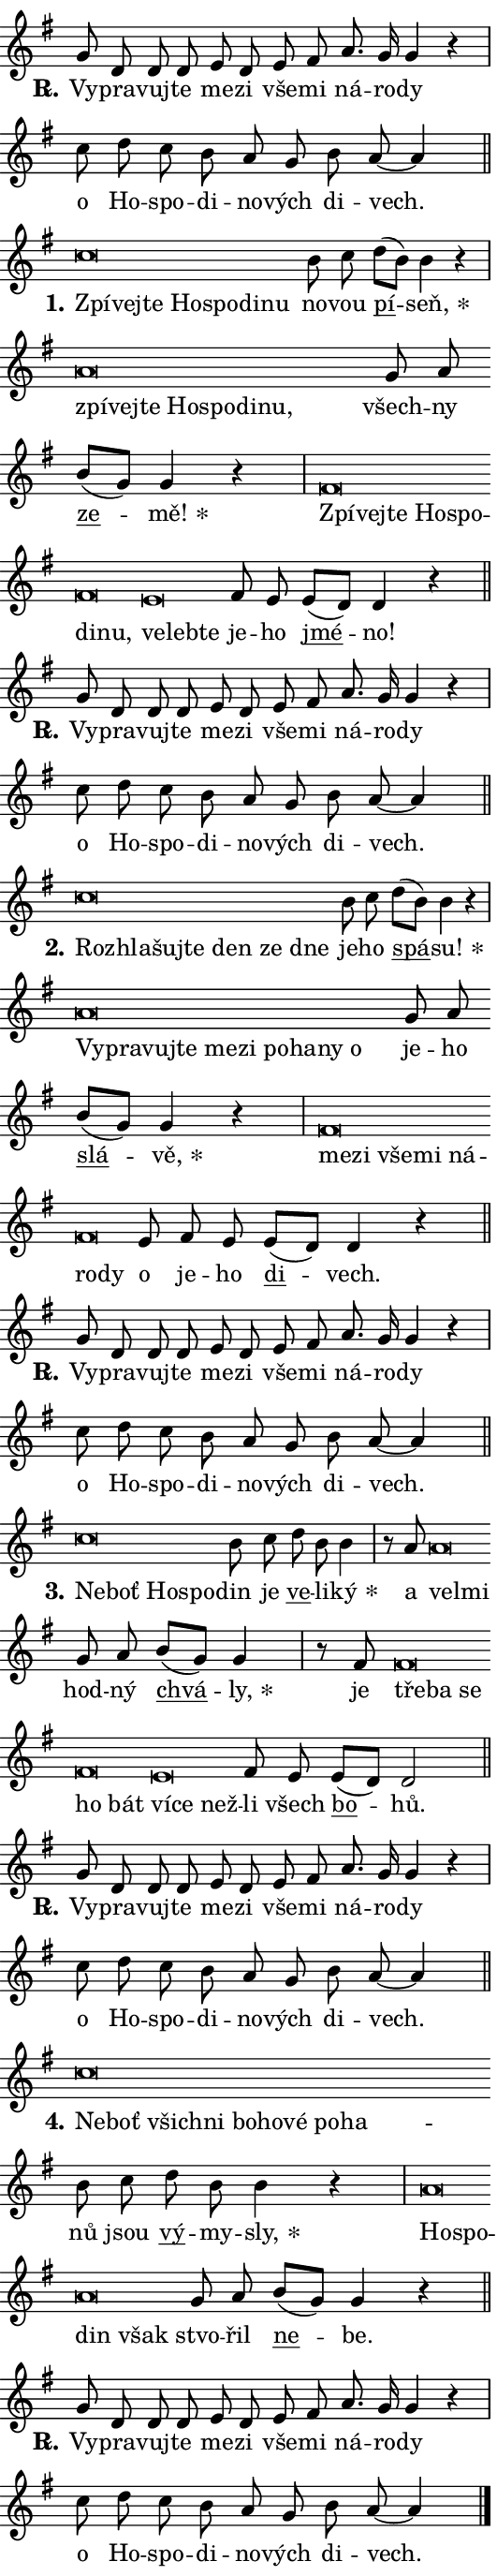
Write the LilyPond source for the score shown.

\version "2.24.0"
\header { tagline = "" }
\paper {
  indent = 0\cm
  top-margin = 0\cm
  right-margin = 0.13\cm % to fit lyric hyphens
  bottom-margin = 0\cm
  left-margin = 0\cm
  paper-width = 9\cm
  page-breaking = #ly:one-page-breaking
  system-system-spacing.basic-distance = #11
  score-system-spacing.basic-distance = #11
  ragged-last = ##f
}


%% Author: Thomas Morley
%% https://lists.gnu.org/archive/html/lilypond-user/2020-05/msg00002.html
#(define (line-position grob)
"Returns position of @var[grob} in current system:
   @code{'start}, if at first time-step
   @code{'end}, if at last time-step
   @code{'middle} otherwise
"
  (let* ((col (ly:item-get-column grob))
         (ln (ly:grob-object col 'left-neighbor))
         (rn (ly:grob-object col 'right-neighbor))
         (col-to-check-left (if (ly:grob? ln) ln col))
         (col-to-check-right (if (ly:grob? rn) rn col))
         (break-dir-left
           (and
             (ly:grob-property col-to-check-left 'non-musical #f)
             (ly:item-break-dir col-to-check-left)))
         (break-dir-right
           (and
             (ly:grob-property col-to-check-right 'non-musical #f)
             (ly:item-break-dir col-to-check-right))))
        (cond ((eqv? 1 break-dir-left) 'start)
              ((eqv? -1 break-dir-right) 'end)
              (else 'middle))))

#(define (tranparent-at-line-position vctor)
  (lambda (grob)
  "Relying on @code{line-position} select the relevant enry from @var{vctor}.
Used to determine transparency,"
    (case (line-position grob)
      ((end) (not (vector-ref vctor 0)))
      ((middle) (not (vector-ref vctor 1)))
      ((start) (not (vector-ref vctor 2))))))

noteHeadBreakVisibility =
#(define-music-function (break-visibility)(vector?)
"Makes @code{NoteHead}s transparent relying on @var{break-visibility}"
#{
  \override NoteHead.transparent =
    #(tranparent-at-line-position break-visibility)
#})

#(define delete-ledgers-for-transparent-note-heads
  (lambda (grob)
    "Reads whether a @code{NoteHead} is transparent.
If so this @code{NoteHead} is removed from @code{'note-heads} from
@var{grob}, which is supposed to be @code{LedgerLineSpanner}.
As a result ledgers are not printed for this @code{NoteHead}"
    (let* ((nhds-array (ly:grob-object grob 'note-heads))
           (nhds-list
             (if (ly:grob-array? nhds-array)
                 (ly:grob-array->list nhds-array)
                 '()))
           ;; Relies on the transparent-property being done before
           ;; Staff.LedgerLineSpanner.after-line-breaking is executed.
           ;; This is fragile ...
           (to-keep
             (remove
               (lambda (nhd)
                 (ly:grob-property nhd 'transparent #f))
               nhds-list)))
      ;; TODO find a better method to iterate over grob-arrays, similiar
      ;; to filter/remove etc for lists
      ;; For now rebuilt from scratch
      (set! (ly:grob-object grob 'note-heads)  '())
      (for-each
        (lambda (nhd)
          (ly:pointer-group-interface::add-grob grob 'note-heads nhd))
        to-keep))))

squashNotes = {
  \override NoteHead.X-extent = #'(-0.2 . 0.2)
  \override NoteHead.Y-extent = #'(-0.75 . 0)
  \override NoteHead.stencil =
    #(lambda (grob)
       (let ((pos (ly:grob-property grob 'staff-position)))
         (begin
           (if (< pos -7) (display "ERROR: Lower brevis then expected\n") (display ""))
           (if (<= pos -6) ly:text-interface::print ly:note-head::print))))
}
unSquashNotes = {
  \revert NoteHead.X-extent
  \revert NoteHead.Y-extent
  \revert NoteHead.stencil
}

hideNotes = \noteHeadBreakVisibility #begin-of-line-visible
unHideNotes = \noteHeadBreakVisibility #all-visible

% work-around for resetting accidentals
% https://lilypond.org/doc/v2.23/Documentation/notation/displaying-rhythms#unmetered-music
cadenzaMeasure = {
  \cadenzaOff
  \partial 1024 s1024
  \cadenzaOn
}

#(define-markup-command (accent layout props text) (markup?)
  "Underline accented syllable"
  (interpret-markup layout props
    #{\markup \override #'(offset . 4.3) \underline { #text }#}))

responsum = \markup \concat {
  "R" \hspace #-1.05 \path #0.1 #'((moveto 0 0.07) (lineto 0.9 0.8)) \hspace #0.05 "."
}

spaceSize = #0.6828661417322834 % exact space size for TeX Gyre Schola

\layout {
  \context {
    \Staff
    \remove "Time_signature_engraver"
    \override LedgerLineSpanner.after-line-breaking = #delete-ledgers-for-transparent-note-heads
  }
  \context {
    \Lyrics {
      \override LyricSpace.minimum-distance = \spaceSize
      \override LyricText.font-name = #"TeX Gyre Schola"
      \override LyricText.font-size = 1
      \override StanzaNumber.font-name = #"TeX Gyre Schola Bold"
      \override StanzaNumber.font-size = 1
    }
  }
  \context {
    \Score 
    \override NoteHead.text =
      #(lambda (grob) 
        (let ((pos (ly:grob-property grob 'staff-position)))
          #{\markup {
            \combine
              \halign #-0.55 \raise #(if (= pos -6) 0 0.5) \override #'(thickness . 2) \draw-line #'(3.2 . 0)
              \musicglyph "noteheads.sM1"
          }#}))
  }
}

% magnetic-lyrics.ily
%
%   written by
%     Jean Abou Samra <jean@abou-samra.fr>
%     Werner Lemberg <wl@gnu.org>
%
%   adapted by
%     Jiri Hon <jiri.hon@gmail.com>
%
% Version 2022-Apr-15

% https://www.mail-archive.com/lilypond-user@gnu.org/msg149350.html

#(define (Left_hyphen_pointer_engraver context)
   "Collect syllable-hyphen-syllable occurrences in lyrics and store
them in properties.  This engraver only looks to the left.  For
example, if the lyrics input is @code{foo -- bar}, it does the
following.

@itemize @bullet
@item
Set the @code{text} property of the @code{LyricHyphen} grob between
@q{foo} and @q{bar} to @code{foo}.

@item
Set the @code{left-hyphen} property of the @code{LyricText} grob with
text @q{foo} to the @code{LyricHyphen} grob between @q{foo} and
@q{bar}.
@end itemize

Use this auxiliary engraver in combination with the
@code{lyric-@/text::@/apply-@/magnetic-@/offset!} hook."
   (let ((hyphen #f)
         (text #f))
     (make-engraver
      (acknowledgers
       ((lyric-syllable-interface engraver grob source-engraver)
        (set! text grob)))
      (end-acknowledgers
       ((lyric-hyphen-interface engraver grob source-engraver)
        ;(when (not (grob::has-interface grob 'lyric-space-interface))
          (set! hyphen grob)));)
      ((stop-translation-timestep engraver)
       (when (and text hyphen)
         (ly:grob-set-object! text 'left-hyphen hyphen))
       (set! text #f)
       (set! hyphen #f)))))

#(define (lyric-text::apply-magnetic-offset! grob)
   "If the space between two syllables is less than the value in
property @code{LyricText@/.details@/.squash-threshold}, move the right
syllable to the left so that it gets concatenated with the left
syllable.

Use this function as a hook for
@code{LyricText@/.after-@/line-@/breaking} if the
@code{Left_@/hyphen_@/pointer_@/engraver} is active."
   (let ((hyphen (ly:grob-object grob 'left-hyphen #f)))
     (when hyphen
       (let ((left-text (ly:spanner-bound hyphen LEFT)))
         (when (grob::has-interface left-text 'lyric-syllable-interface)
           (let* ((common (ly:grob-common-refpoint grob left-text X))
                  (this-x-ext (ly:grob-extent grob common X))
                  (left-x-ext
                   (begin
                     ;; Trigger magnetism for left-text.
                     (ly:grob-property left-text 'after-line-breaking)
                     (ly:grob-extent left-text common X)))
                  ;; `delta` is the gap width between two syllables.
                  (delta (- (interval-start this-x-ext)
                            (interval-end left-x-ext)))
                  (details (ly:grob-property grob 'details))
                  (threshold (assoc-get 'squash-threshold details 0.2)))
             (when (< delta threshold)
               (let* (;; We have to manipulate the input text so that
                      ;; ligatures crossing syllable boundaries are not
                      ;; disabled.  For languages based on the Latin
                      ;; script this is essentially a beautification.
                      ;; However, for non-Western scripts it can be a
                      ;; necessity.
                      (lt (ly:grob-property left-text 'text))
                      (rt (ly:grob-property grob 'text))
                      (is-space (grob::has-interface hyphen 'lyric-space-interface))
                      (space (if is-space " " ""))
                      (extra-delta (if is-space spaceSize 0))
                      ;; Append new syllable.
                      (ltrt-space (if (and (string? lt) (string? rt))
                                (string-append lt space rt)
                                (make-concat-markup (list lt space rt))))
                      ;; Right-align `ltrt` to the right side.
                      (ltrt-space-markup (grob-interpret-markup
                               grob
                               (make-translate-markup
                                (cons (interval-length this-x-ext) 0)
                                (make-right-align-markup ltrt-space)))))
                 (begin
                   ;; Don't print `left-text`.
                   (ly:grob-set-property! left-text 'stencil #f)
                   ;; Set text and stencil (which holds all collected
                   ;; syllables so far) and shift it to the left.
                   (ly:grob-set-property! grob 'text ltrt-space)
                   (ly:grob-set-property! grob 'stencil ltrt-space-markup)
                   (ly:grob-translate-axis! grob (- (- delta extra-delta)) X))))))))))


#(define (lyric-hyphen::displace-bounds-first grob)
   ;; Make very sure this callback isn't triggered too early.
   (let ((left (ly:spanner-bound grob LEFT))
         (right (ly:spanner-bound grob RIGHT)))
     (ly:grob-property left 'after-line-breaking)
     (ly:grob-property right 'after-line-breaking)
     (ly:lyric-hyphen::print grob)))

squashThreshold = #0.4

\layout {
  \context {
    \Lyrics
    \consists #Left_hyphen_pointer_engraver
    \override LyricText.after-line-breaking =
      #lyric-text::apply-magnetic-offset!
    \override LyricHyphen.stencil = #lyric-hyphen::displace-bounds-first
    \override LyricText.details.squash-threshold = \squashThreshold
    \override LyricHyphen.minimum-distance = 0
    \override LyricHyphen.minimum-length = \squashThreshold
  }
}

squashText = \override LyricText.details.squash-threshold = 9999
unSquashText = \override LyricText.details.squash-threshold = \squashThreshold

leftText = \override LyricText.self-alignment-X = #LEFT
unLeftText = \revert LyricText.self-alignment-X

starOffset = #(lambda (grob) 
                (let ((x_offset (ly:self-alignment-interface::aligned-on-x-parent grob)))
                  (if (= x_offset 0) 0 (+ x_offset 1.2))))

star = #(define-music-function (syllable)(string?)
"Append star separator at the end of a syllable"
#{
  \once \override LyricText.X-offset = #starOffset
  \lyricmode { \markup {
    #syllable
    \override #'((font-name . "TeX Gyre Schola Bold")) \hspace #0.2 \lower #0.65 \larger "*"
  } }
#})

starAccent = #(define-music-function (syllable)(string?)
"Append star separator at the end of a syllable and make accent"
#{
  \once \override LyricText.X-offset = #starOffset
  \lyricmode { \markup {
    \accent #syllable
    \override #'((font-name . "TeX Gyre Schola Bold")) \hspace #0.2 \lower #0.65 \larger "*"
  } }
#})

breath = #(define-music-function (syllable)(string?)
"Append breathing indicator at the end of a syllable"
#{
  \lyricmode { \markup { #syllable "+" } }
#})

optionalBreath = #(define-music-function (syllable)(string?)
"Append optional breathing indicator at the end of a syllable"
#{
  \lyricmode { \markup { #syllable "(+)" } }
#})


\score {
    <<
        \new Voice = "melody" { \cadenzaOn \key g \major \relative { g'8 d d d e d e fis \bar "" a8. g16 g4 r \cadenzaMeasure \bar "|" c8 d c b \bar "" a g b a~ a4 \cadenzaMeasure \bar "||" \break } }
        \new Lyrics \lyricsto "melody" { \lyricmode { \set stanza = \responsum
Vy -- pra -- vuj -- te me -- zi vše -- mi ná -- ro -- dy o Ho -- spo -- di -- no -- vých di -- vech. } }
    >>
    \layout {}
}

\score {
    <<
        \new Voice = "melody" { \cadenzaOn \key g \major \relative { \squashNotes c''\breve*1/16 \hideNotes \breve*1/16 \bar "" \breve*1/16 \bar "" \breve*1/16 \bar "" \breve*1/16 \bar "" \breve*1/16 \breve*1/16 \bar "" \unHideNotes \unSquashNotes b8 c \bar "" d[( b)] b4 r \cadenzaMeasure \bar "|" \squashNotes a\breve*1/16 \hideNotes \breve*1/16 \bar "" \breve*1/16 \bar "" \breve*1/16 \bar "" \breve*1/16 \bar "" \breve*1/16 \breve*1/16 \bar "" \unHideNotes \unSquashNotes g8 a \bar "" b[( g)] g4 r \cadenzaMeasure \bar "|" \squashNotes fis\breve*1/16 \hideNotes \breve*1/16 \bar "" \breve*1/16 \bar "" \breve*1/16 \bar "" \breve*1/16 \bar "" \breve*1/16 \breve*1/16 \bar "" \unHideNotes \unSquashNotes \squashNotes e\breve*1/16 \hideNotes \breve*1/16 \breve*1/16 \bar "" \unHideNotes \unSquashNotes fis8 e \bar "" e[( d)] d4 r \cadenzaMeasure \bar "||" \break } }
        \new Lyrics \lyricsto "melody" { \lyricmode { \set stanza = "1."
\leftText Zpí -- \squashText vej -- te Ho -- spo -- di -- nu \unLeftText \unSquashText no -- vou \markup \accent pí -- \star seň, \leftText zpí -- \squashText vej -- te Ho -- spo -- di -- nu, \unLeftText \unSquashText všech -- ny \markup \accent ze -- \star mě! \leftText Zpí -- \squashText vej -- te Ho -- spo -- di -- nu, \unSquashText ve -- \squashText leb -- te \unLeftText \unSquashText je -- ho \markup \accent jmé -- no! } }
    >>
    \layout {}
}

\score {
    <<
        \new Voice = "melody" { \cadenzaOn \key g \major \relative { g'8 d d d e d e fis \bar "" a8. g16 g4 r \cadenzaMeasure \bar "|" c8 d c b \bar "" a g b a~ a4 \cadenzaMeasure \bar "||" \break } }
        \new Lyrics \lyricsto "melody" { \lyricmode { \set stanza = \responsum
Vy -- pra -- vuj -- te me -- zi vše -- mi ná -- ro -- dy o Ho -- spo -- di -- no -- vých di -- vech. } }
    >>
    \layout {}
}

\score {
    <<
        \new Voice = "melody" { \cadenzaOn \key g \major \relative { \squashNotes c''\breve*1/16 \hideNotes \breve*1/16 \bar "" \breve*1/16 \bar "" \breve*1/16 \bar "" \breve*1/16 \bar "" \breve*1/16 \breve*1/16 \bar "" \unHideNotes \unSquashNotes b8 c \bar "" d[( b)] b4 r \cadenzaMeasure \bar "|" \squashNotes a\breve*1/16 \hideNotes \breve*1/16 \bar "" \breve*1/16 \bar "" \breve*1/16 \bar "" \breve*1/16 \bar "" \breve*1/16 \bar "" \breve*1/16 \bar "" \breve*1/16 \bar "" \breve*1/16 \breve*1/16 \bar "" \unHideNotes \unSquashNotes g8 a \bar "" b[( g)] g4 r \cadenzaMeasure \bar "|" \squashNotes fis\breve*1/16 \hideNotes \breve*1/16 \bar "" \breve*1/16 \bar "" \breve*1/16 \bar "" \breve*1/16 \bar "" \breve*1/16 \breve*1/16 \bar "" \unHideNotes \unSquashNotes e8 fis8 e \bar "" e[( d)] d4 r \cadenzaMeasure \bar "||" \break } }
        \new Lyrics \lyricsto "melody" { \lyricmode { \set stanza = "2."
\leftText Roz -- \squashText hla -- šuj -- te den ze dne \unLeftText \unSquashText je -- ho \markup \accent spá -- \star su! \leftText Vy -- \squashText pra -- vuj -- te me -- zi po -- ha -- ny o \unLeftText \unSquashText je -- ho \markup \accent slá -- \star vě, \leftText me -- \squashText zi vše -- mi ná -- ro -- dy \unLeftText \unSquashText o je -- ho \markup \accent di -- vech. } }
    >>
    \layout {}
}

\score {
    <<
        \new Voice = "melody" { \cadenzaOn \key g \major \relative { g'8 d d d e d e fis \bar "" a8. g16 g4 r \cadenzaMeasure \bar "|" c8 d c b \bar "" a g b a~ a4 \cadenzaMeasure \bar "||" \break } }
        \new Lyrics \lyricsto "melody" { \lyricmode { \set stanza = \responsum
Vy -- pra -- vuj -- te me -- zi vše -- mi ná -- ro -- dy o Ho -- spo -- di -- no -- vých di -- vech. } }
    >>
    \layout {}
}

\score {
    <<
        \new Voice = "melody" { \cadenzaOn \key g \major \relative { \squashNotes c''\breve*1/16 \hideNotes \breve*1/16 \bar "" \breve*1/16 \breve*1/16 \bar "" \unHideNotes \unSquashNotes b8 c \bar "" d b b4 \cadenzaMeasure \bar "|" r8 a8 \squashNotes a\breve*1/16 \hideNotes \breve*1/16 \bar "" \unHideNotes \unSquashNotes g8 a \bar "" b[( g)] g4 \cadenzaMeasure \bar "|" r8 fis8 \squashNotes fis\breve*1/16 \hideNotes \breve*1/16 \bar "" \breve*1/16 \bar "" \breve*1/16 \breve*1/16 \bar "" \unHideNotes \unSquashNotes \squashNotes e\breve*1/16 \hideNotes \breve*1/16 \breve*1/16 \bar "" \unHideNotes \unSquashNotes fis8 e \bar "" e[( d)] d2 \cadenzaMeasure \bar "||" \break } }
        \new Lyrics \lyricsto "melody" { \lyricmode { \set stanza = "3."
\leftText Ne -- \squashText boť Ho -- spo -- \unLeftText \unSquashText din je \markup \accent ve -- li -- \star ký a \leftText vel -- \squashText mi \unLeftText \unSquashText hod -- ný \markup \accent chvá -- \star ly, je \leftText tře -- \squashText ba se ho bát \unSquashText ví -- \squashText ce než -- \unLeftText \unSquashText li všech \markup \accent bo -- hů. } }
    >>
    \layout {}
}

\score {
    <<
        \new Voice = "melody" { \cadenzaOn \key g \major \relative { g'8 d d d e d e fis \bar "" a8. g16 g4 r \cadenzaMeasure \bar "|" c8 d c b \bar "" a g b a~ a4 \cadenzaMeasure \bar "||" \break } }
        \new Lyrics \lyricsto "melody" { \lyricmode { \set stanza = \responsum
Vy -- pra -- vuj -- te me -- zi vše -- mi ná -- ro -- dy o Ho -- spo -- di -- no -- vých di -- vech. } }
    >>
    \layout {}
}

\score {
    <<
        \new Voice = "melody" { \cadenzaOn \key g \major \relative { \squashNotes c''\breve*1/16 \hideNotes \breve*1/16 \bar "" \breve*1/16 \bar "" \breve*1/16 \bar "" \breve*1/16 \bar "" \breve*1/16 \bar "" \breve*1/16 \bar "" \breve*1/16 \breve*1/16 \bar "" \unHideNotes \unSquashNotes b8 c \bar "" d b b4 r \cadenzaMeasure \bar "|" \squashNotes a\breve*1/16 \hideNotes \breve*1/16 \bar "" \breve*1/16 \breve*1/16 \bar "" \unHideNotes \unSquashNotes g8 a \bar "" b[( g)] g4 r \cadenzaMeasure \bar "||" \break } }
        \new Lyrics \lyricsto "melody" { \lyricmode { \set stanza = "4."
\leftText Ne -- \squashText boť všich -- ni bo -- ho -- vé po -- ha -- \unLeftText \unSquashText nů jsou \markup \accent vý -- my -- \star sly, \leftText Ho -- \squashText spo -- din však \unLeftText \unSquashText stvo -- řil \markup \accent ne -- be. } }
    >>
    \layout {}
}

\score {
    <<
        \new Voice = "melody" { \cadenzaOn \key g \major \relative { g'8 d d d e d e fis \bar "" a8. g16 g4 r \cadenzaMeasure \bar "|" c8 d c b \bar "" a g b a~ a4 \cadenzaMeasure \bar "||" \break } \bar "|." }
        \new Lyrics \lyricsto "melody" { \lyricmode { \set stanza = \responsum
Vy -- pra -- vuj -- te me -- zi vše -- mi ná -- ro -- dy o Ho -- spo -- di -- no -- vých di -- vech. } }
    >>
    \layout {}
}
